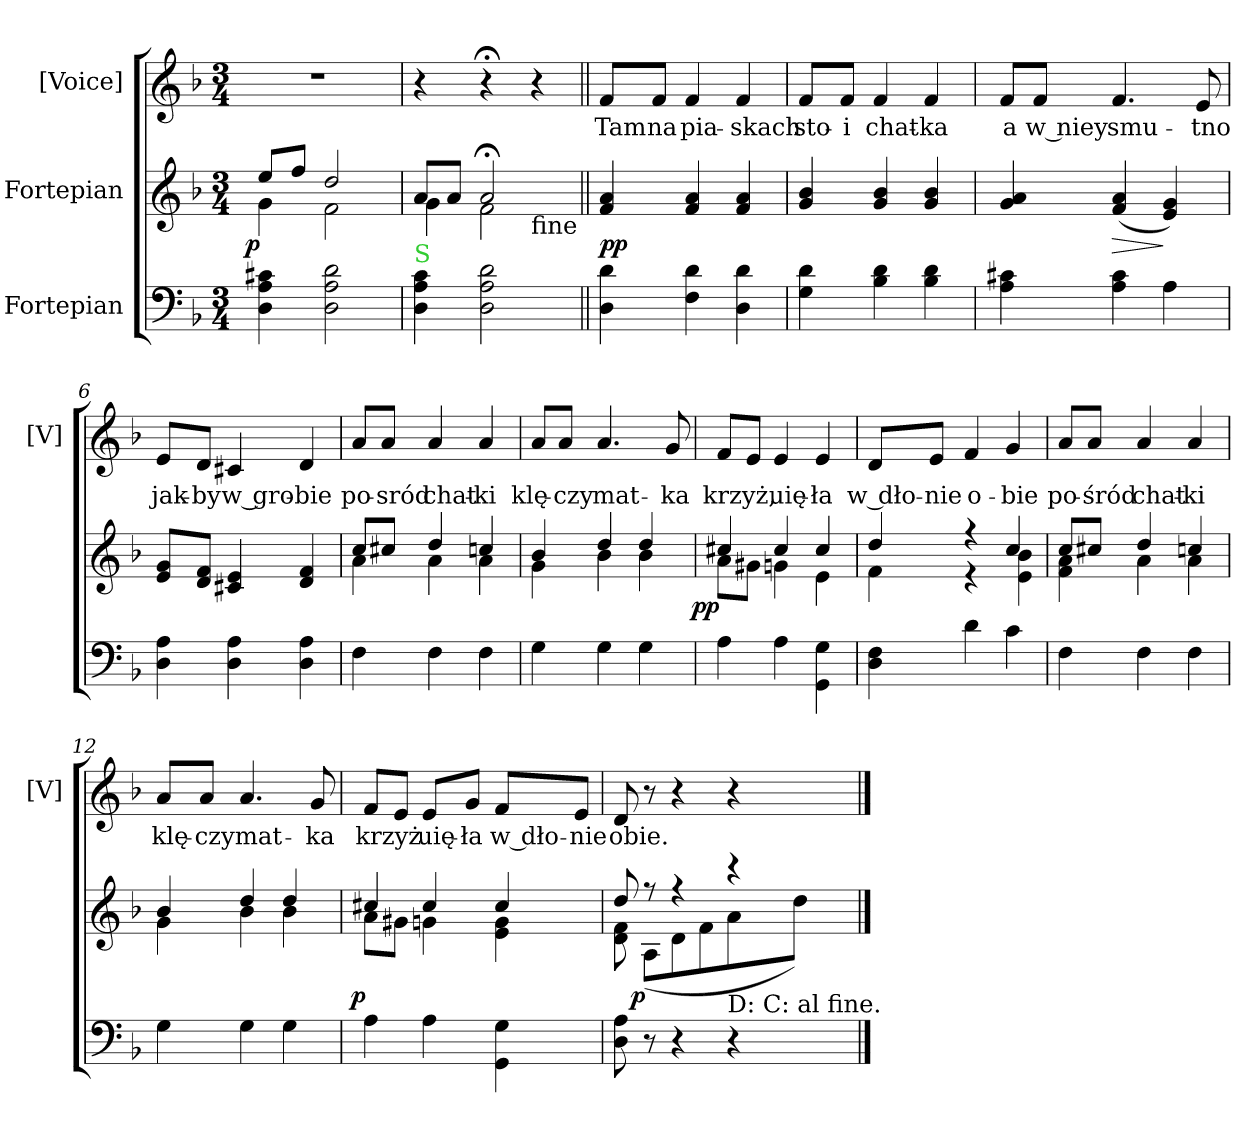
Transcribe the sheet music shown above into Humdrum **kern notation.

**kern	**kern	**dynam	**kern	**text
*part3	*part2	*part2	*part1	*part1
*staff3	*staff2	*staff2	*staff1	*staff1
*I"Fortepian	*I"Fortepian	*	*I"[Voice]	*
*	*	*	*I'[V]	*
*clefF4	*clefG2	*	*clefG2	*
*k[b-]	*k[b-]	*	*k[b-]	*
*M3/4	*M3/4	*	*M3/4	*
=1	=1	=1	=1	=1
*	*^	*	*	*
!	!	!	!LO:DY:b:rj	!	!
4D\ 4A\ 4c#X\	8ee/L	4g\	p.	2.r	.
.	8ff/J	.	.	.	.
2D\ 2A\ 2d\	2dd/	2f\	.	.	.
=2	=2	=2	=2	=2	=2
!LO:TX:a:color=limegreen:t=S	!	!	!	!	!
*	*	*^	*	*	*
4D\ 4A\ 4c\	8a/L	4g\	2ryy	.	4r	.
.	8a/J	.	.	.	.	.
2D\ 2A\ 2d\	2a;</	2f\	.	.	4r;<	.
!	!	!	!LO:TX:b:t=fine	!	!	!
.	.	.	4ryy	.	4r	.
=3||	=3||	=3||	=3||	=3||	=3||	=3||
!	!	!	!	!LO:DY:b	!	!
*	*v	*v	*v	*	*	*
4D\ 4d\	4f/ 4a/	pp.	8f/L	Tam
.	.	.	8f/J	na
4F\ 4d\	4f/ 4a/	.	4f/	pia-
4D\ 4d\	4f/ 4a/	.	4f/	-skach
=4	=4	=4	=4	=4
4G\ 4d\	4g/ 4b-/	.	8f/L	sto-
.	.	.	8f/J	-i
4B-\ 4d\	4g/ 4b-/	.	4f/	chat-
4B-\ 4d\	4g/ 4b-/	.	4f/	-ka
=5	=5	=5	=5	=5
4A\ 4c#X\	4g/ 4a/	.	8f/L	a
.	.	.	8f/J	w niey
!	!	!LO:HP:b	!	!
4A\ 4c#\	(<4f/ 4a/	>	4.f/	smu-
4A\	4e/ 4g/)	]	.	.
.	.	.	8e/	-tno
=6	=6	=6	=6	=6
4D\ 4A\	8e/ 8g/L	.	8e/L	jak-
.	8d/ 8f/J	.	8d/J	-by
4D\ 4A\	4c#X/ 4e/	.	4c#X/	w gro-
4D\ 4A\	4d/ 4f/	.	4d/	-bie
=7	=7	=7	=7	=7
*	*^	*	*	*
4F\	8cc/L	4a\	.	8a/L	po-
.	8cc#X/J	.	.	8a/J	-sród
4F\	4dd/	4a\	.	4a/	chat-
4F\	4ccn/	4a\	.	4a/	-ki
=8	=8	=8	=8	=8	=8
4G\	4b-/	4g\	.	8a/L	klę-
.	.	.	.	8a/J	-czy
4G\	4dd/	4b-\	.	4.a/	mat-
4G\	4dd/	4b-\	.	.	.
.	.	.	.	8g/	-ka
=9	=9	=9	=9	=9	=9
!	!	!	!LO:DY:b:rj	!	!
4A\	4cc#X/	8a\L	pp.	8f/L	krzyż,
.	.	8g#X\J	.	8e/J	.
4A\	4cc#/	4gn\	.	4e/	uię-
4GG\ 4G\	4cc#/	4e\	.	4e/	-ła
=10	=10	=10	=10	=10	=10
4D\ 4F\	4dd/	4f\	.	8d/L	w dło-
.	.	.	.	8e/J	-nie
4d\	4r	4r	.	4f/	o-
4c\	4cc/	4e\ 4b-\	.	4g/	-bie
=11	=11	=11	=11	=11	=11
4F\	8cc/L	4f\ 4a\	.	8a/L	po-
.	8cc#X/J	.	.	8a/J	-śród
4F\	4dd/	4a\	.	4a/	chat-
4F\	4ccn/	4a\	.	4a/	-ki
=12	=12	=12	=12	=12	=12
4G\	4b-/	4g\	.	8a/L	klę-
.	.	.	.	8a/J	-czy
4G\	4dd/	4b-\	.	4.a/	mat-
4G\	4dd/	4b-\	.	.	.
.	.	.	.	8g/	-ka
=13	=13	=13	=13	=13	=13
!	!	!	!LO:DY:b:rj	!	!
4A\	4cc#X/	8a\L	p.	8f/L	krzyż
.	.	8g#X\J	.	8e/J	.
4A\	4cc#/	4gn\	.	8e/L	uię-
.	.	.	.	8g/J	-ła
4GG\ 4G\	4cc#/	4e\ 4g\	.	8f/L	w dło-
.	.	.	.	8e/J	-nie
=14	=14	=14	=14	=14	=14
8D\ 8A\	8dd/	8d\ 8f\	.	8d/	obie.
!	!	!	!LO:DY:b:rj	!	!
8r	8r	(>8A\L	p.	8r	.
4r	4r	8d\	.	4r	.
.	.	8f\	.	.	.
!	!LO:TX:b:t=D&colon; C&colon; al fine.	!	!	!	!
4r	4r	8a\	.	4r	.
.	.	8dd\J)	.	.	.
*	*v	*v	*	*	*
==	==	==	==	==
*-	*-	*-	*-	*-
